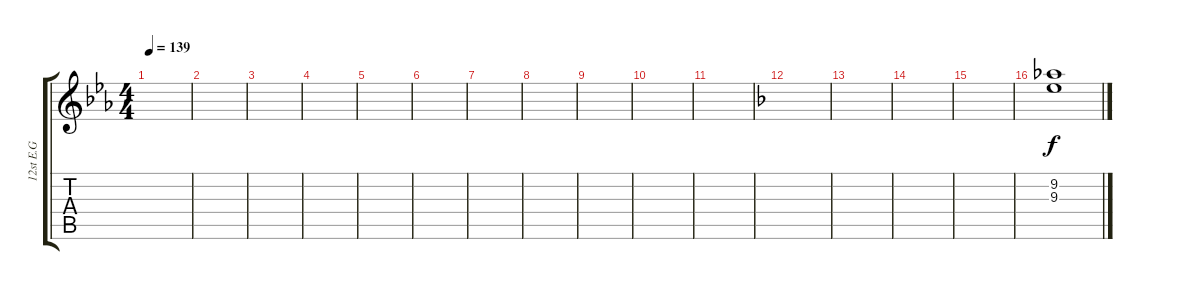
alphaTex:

\track ("12st E.G" "12st E.G") {instrument electricguitarclean}
\staff {score tabs}
\tuning (E4 B3 G3 D3 A2 E2) {hide}
\ts (4 4)
\tempo 139
\clef g2
\ks eb
|
|
|
|
|
|
|
|
|
|
|
\ks f
|
|
|
|
(9.2 9.3).1
